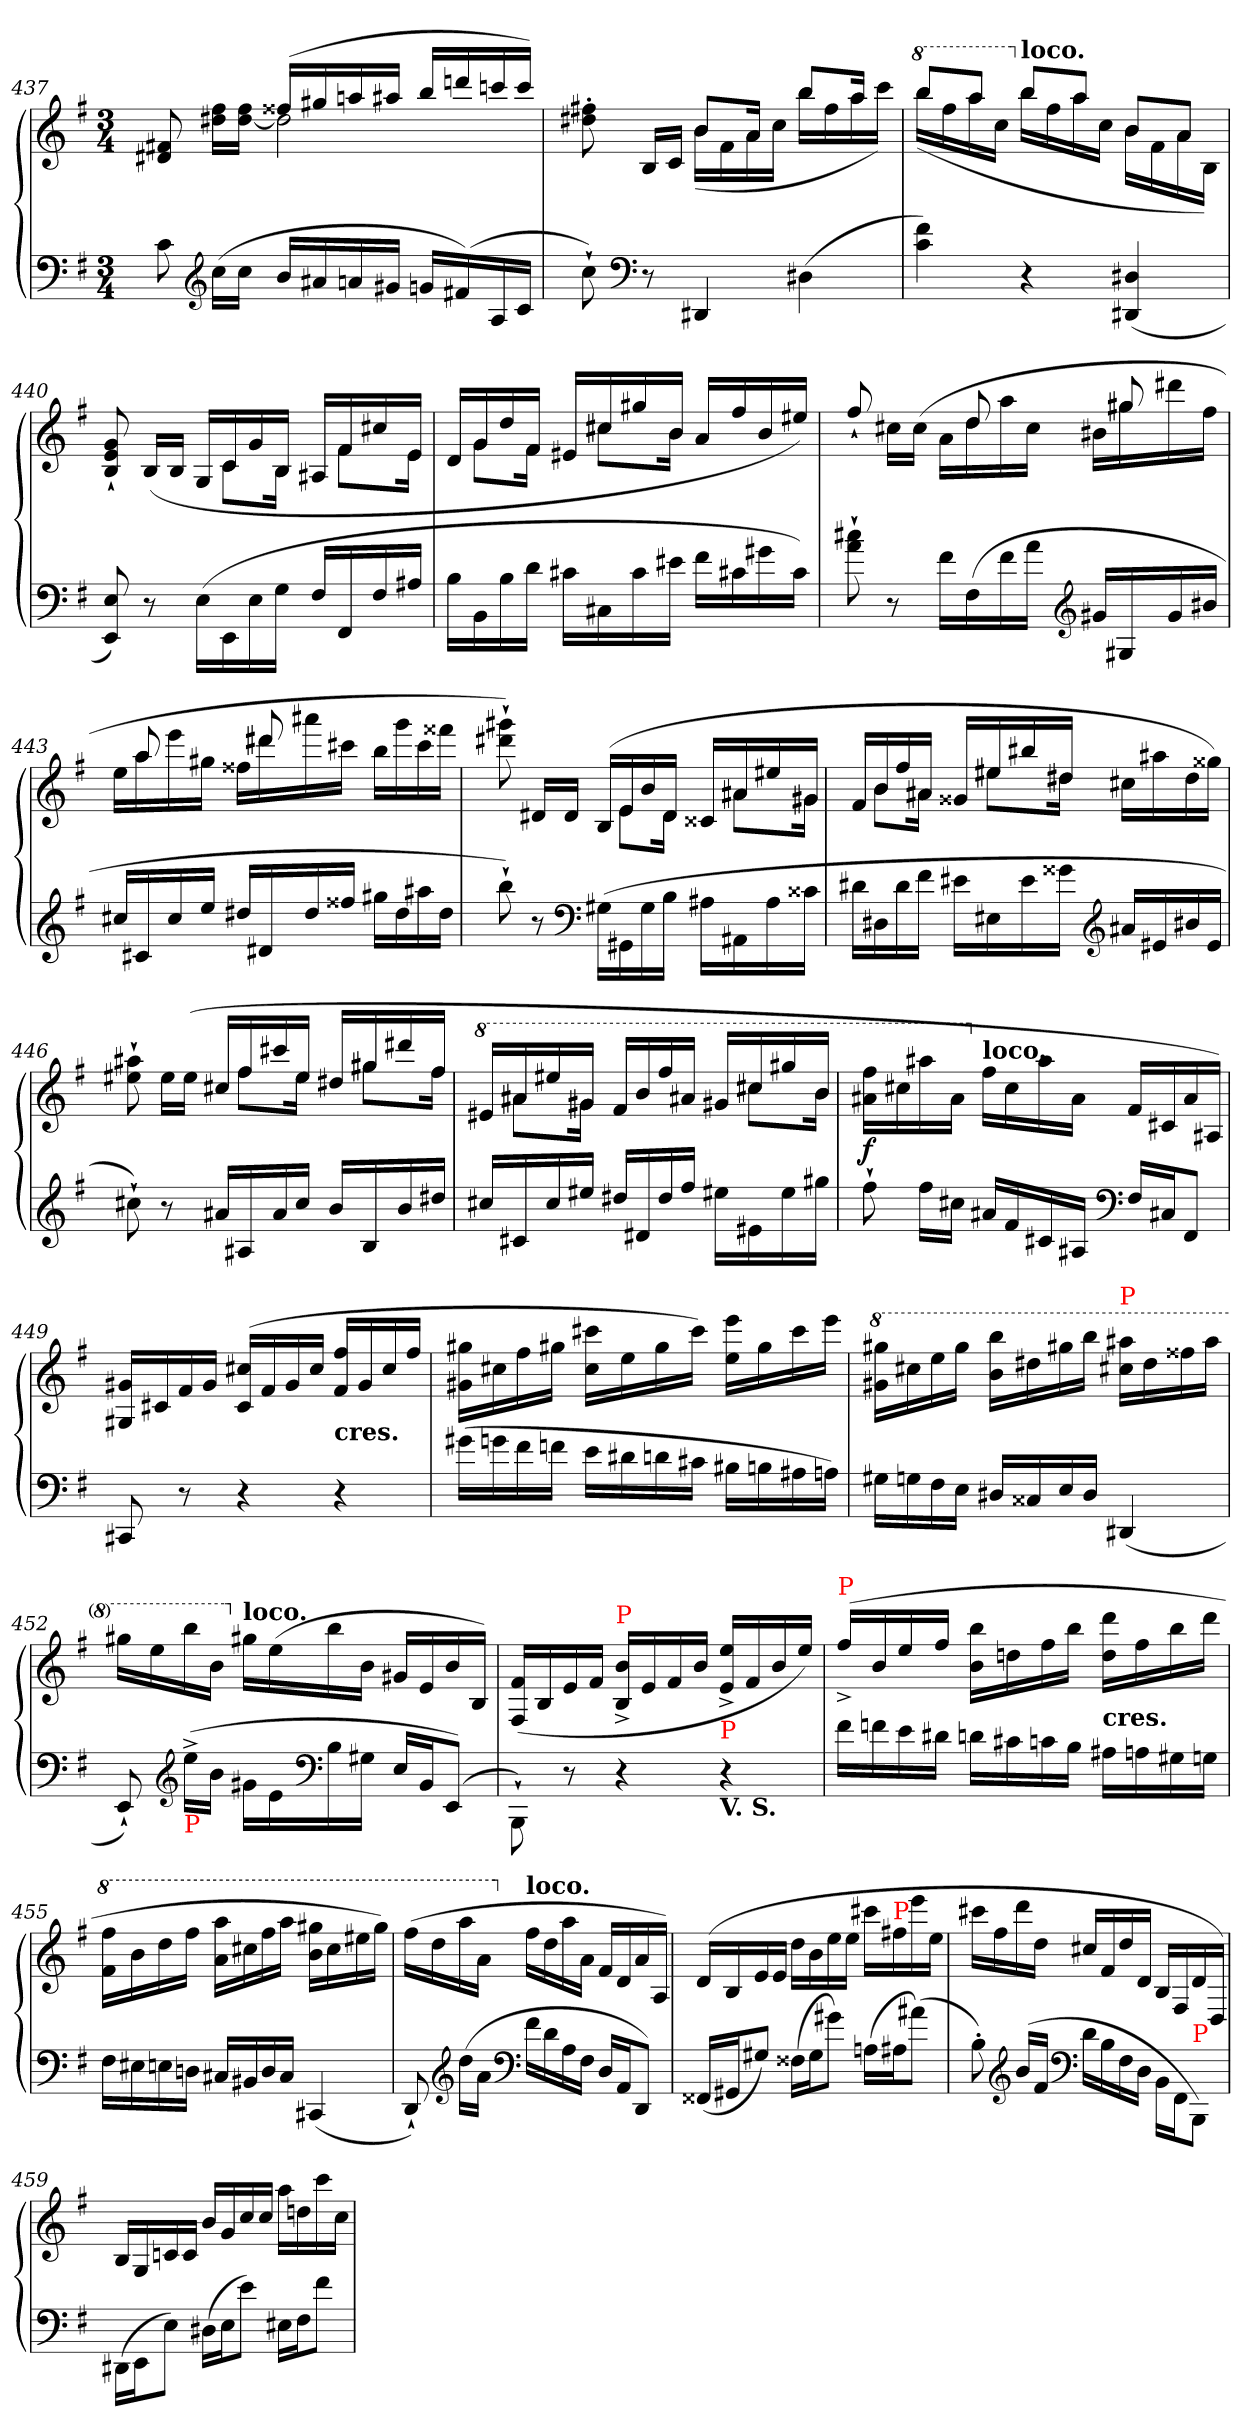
**kern	**kern	**dynam
*part1	*part1	*part1
*staff2	*staff1	*staff1/2
*clefF4	*clefG2	*
*k[f#]	*k[f#]	*
*M3/4	*M3/4	*
=437	=437	=437
*	*^	*
8c	8f#X 8d#X	8ryy	.
*clefG2	*	*	*
(>16cc\LL	8ryy	16ff# 16dd#XLL	.
16ccJJ	.	16ff# [16dd#JJ	.
16b/LL	(>16ff##XLL	2dd#]	.
16a#X	16gg#X	.	.
16an	16aan	.	.
16g#XJJ	16aa#XJJ	.	.
16gn/LL	16bbLL	.	.
(>16f#X)	16dddn	.	.
16A	16cccn	.	.
16cJJ	16cccJJ)	.	.
=438	=438	=438	=438
8cc`>)	8ff#X' 8dd#X'	4ryy	.
*clefF4	*	*	*
8r	16BLL	.	.
.	16cJJ	.	.
4DD#X	8bL	(>16bLL	.
.	.	16f#	.
.	16aJk	16a	.
.	16ryy	16ccJJ	.
(>4D#X	8bbL	16bbLL	.
.	.	16ff#	.
.	16aaJk	16aa	.
.	16ryy	16cccJJ)	.
=439	=439	=439	=439
*	*8va	*	*
4f# 4c)	8bbbL	(>16bbbLL	.
.	.	16fff#	.
.	8aaaJ	16aaa	.
.	.	16cccJJ	.
*	*X8va	*	*
!	!LO:TX:a:B:t=loco.	!	!
4r	8bbL	16bbLL	.
.	.	16ff#	.
.	8aaJ	16aa	.
.	.	16ccJJ	.
(<4D#X 4DD#X	8bL	16bLL	.
.	.	16f#	.
.	8aJ	16a	.
.	.	16BJJ)	.
=440	=440	=440	=440
8E 8EE)	8g`> 8e`> 8B`>	4ryy	.
8r	(>16BLL	.	.
.	16BJJ	.	.
(<16E\LL	16G/LL	16ryy	.
16EE	16c	8c\L	.
16E	16g	.	.
16GJJ	16BJJ	16BJk	.
16F#LL	16A#X/LL	16ryy	.
16FF#	16f#	8f#\L	.
16F#	16cc#X	.	.
16A#XJJ	16eJJ	16eJk	.
=441	=441	=441	=441
16BLL	16d/LL	16ryy	.
16BB	16g	8g\L	.
16B	16dd	.	.
16dJJ	16f#JJ	16f#Jk	.
16c#XLL	16e#XLL	16ryy	.
16C#j	16cc#X	8cc#XL	.
16c#	16gg#X	.	.
16e#XJJ	16bJJ	16bJk	.
16f#\LL	16a/LL	4ryy	.
16c#X	16ff#	.	.
16g#X	16b	.	.
16c#\JJ)	16ee#XJJ)	.	.
=442	=442	=442	=442
8cc#X`<\ 8a`<\	8ff#`>/	8ryy	.
8r	16cc#\LL	8ryy	.
.	(>16cc#JJ	.	.
16f#LL	16a\LL	16ryy	.
(<16F#	16dd	8dd/	.
16f#	16aa	.	.
16aJJ	16cc#JJ	16ryy	.
*clefG2	*	*	*
16g#XLL	16b#X\LL	16ryy	.
16G#X	16gg#X	8gg#X/	.
16g#	16ddd#X	.	.
16b#XJJ	16ff#JJ	16ryy	.
=443	=443	=443	=443
16cc#XLL	16ee\LL	16ryy	.
16c#X	16aa	8aa/	.
16cc#	16eee	.	.
16eeJJ	16gg#XJJ	16ryy	.
16dd#X/LL	16ff##X\LL	16ryy	.
16d#X	16ddd#X	8ddd#X/	.
16dd#	16aaa#X	.	.
16ff##XJJ	16ccc#XJJ	16ryy	.
16gg#XLL	16bb\LL	4ryy	.
16dd#	16ggg	.	.
16aa#X	16ccc#	.	.
16dd#JJ	16fff##XJJ	.	.
=444	=444	=444	=444
8bb`>)	8ggg#X`> 8ddd#X`>)	4ryy	.
8r	16d#XLL	.	.
.	16d#JJ	.	.
*clefF4	*	*	*
(>16G#XLL	(>16B/LL	16ryy	.
16GG#X	16e	8e\L	.
16G#	16b	.	.
16BJJ	16d#JJ	16d#Jk	.
16A#XLL	16c##X/LL	16ryy	.
16AA#X	16a#X	8a#X\L	.
16A#	16ee#X	.	.
16c##XJJ	16g#XJJ	16g#XJk	.
=445	=445	=445	=445
16d#XLL	16f#LL	16ryy	.
16D#X	16b	8bL	.
16d#	16ff#	.	.
16f#JJ	16a#XJJ	16a#XJk	.
16e#XLL	16g##XLL	16ryy	.
16E#X	16ee#X	8ee#XL	.
16e#	16bb#X	.	.
16g##XJJ	16dd#XJJ	16dd#XJk	.
*clefG2	*	*	*
16a#X/LL	16cc#XLL	4ryy	.
16e#X	16aa#X	.	.
16b#X	16dd#	.	.
16e#JJ	16gg##XJJ)	.	.
=446	=446	=446	=446
8cc#X`>)	8aa#X`> 8ee#X`>	4ryy	.
8r	16ee#LL	.	.
.	(>16ee#JJ	.	.
16a#X/LL	16cc#XLL	16ryy	.
16A#X	16ff#	8ff#L	.
16a#	16ccc#X	.	.
16cc#JJ	16ee#JJ	16ee#Jk	.
16b/LL	16dd#XLL	16ryy	.
16B	16gg#X	8gg#XL	.
16b	16ddd#X	.	.
16dd#XJJ	16ff#JJ	16ff#Jk	.
=447	=447	=447	=447
*	*8va	*	*
16cc#X/LL	16ee#XLL	16ryy	.
16c#X	16aa#X	8aa#XL	.
16cc#	16eee#X	.	.
16ee#XJJ	16gg#XJJ	16gg#XJk	.
16dd#X/LL	16ff#/LL	16ryy	.
16d#X	16bb	4ryy	.
16dd#	16fff#	.	.
16ff#JJ	16aa#XJJ	.	.
16ee#X\LL	16gg#XLL	.	.
16e#X	16ccc#X	8ccc#XL	.
16ee#	16ggg#X	.	.
16gg#XJJ	16bbJJ	16bbJk	.
*	*v	*v	*
=448	=448	=448
8ff#`>	16fff# 16aa#XLL	f
.	16ccc#X	.
16ff#LL	16aaa#X	.
16cc#XJJ	16aa#JJ	.
*	*X8va	*
!	!LO:TX:a:B:t=loco.	!
16a#X/LL	16ff#LL	.
16f#	16cc#	.
16c#X	16aa#	.
16A#XJJ	16a#JJ	.
*clefF4	*	*
16F#/LL	16f#LL	.
16C#XJ	16c#X	.
8FF#J	16a#	.
.	16A#XJJ)	.
=449	=449	=449
8CC#X	16g#X 16G#XLL	.
.	16c#X	.
8r	16f#	.
.	16g#JJ	.
4r	(>16cc#X/ 16c#/LL	.
.	16f#	.
.	16g#	.
.	16cc#JJ	.
!	!LO:TX:c:B:t=cres.	!
4r	16ff#/ 16f#/LL	.
.	16g#	.
.	16cc#	.
.	16ff#JJ	.
=450	=450	=450
(>16g#XLL	16gg#X 16g#XLL	.
16gn	16cc#X	.
16f#	16ff#	.
16fnJJ	16gg#XJJ	.
16eLL	16ccc#X 16cc#LL	.
16d#X	16ee	.
16dn	16gg#	.
16c#XJJ	16ccc#JJ)	.
16B#XLL	16eee 16eeLL	.
16Bn	16gg#	.
16A#X	16ccc#	.
16AnJJ)	16eeeJJ	.
=451	=451	=451
*	*8va	*
16G#XLL	16ggg#X 16gg#XLL	.
16Gn	16ccc#X	.
16F#	16eee	.
16EJJ	16ggg#JJ	.
16D#X/LL	16bbb 16bbLL	.
16C##X	16ddd#X	.
16E	16ggg#X	.
16D#JJ	16bbbJJ	.
!	!LO:TX:a:color=red:t=P	!
(<4DD#X	16aaa#X 16ccc#XLL	.
.	16ddd#	.
.	16fff##X	.
.	16aaa#JJ	.
=452	=452	=452
8EE`<)	16ggg#XLL	.
.	16eee	.
*clefG2	*	*
!LO:TX:b:color=red:t=P	!	!
(>16ee^<LL	16bbb	.
16bJJ	16bbJJ	.
*	*X8va	*
!	!LO:TX:a:B:t=loco.	!
16g#X\LL	16gg#XLL	.
16e	(>16ee	.
*clefF4	*	*
16B	16bb	.
16G#XJJ	16bJJ	.
16E/LL	16g#XLL	.
16BBJ	16e	.
(<8EEJ)	16b	.
.	16BJJ)	.
=453	=453	=453
8BBB`<\)	(>16f#/ 16F#/LL	.
.	16B/	.
8r	16e	.
.	16f#JJ	.
!	!LO:TX:a:color=red:t=P	!
4r	16b^< 16B^<LL	.
.	16e	.
.	16f#	.
.	16bJJ	.
!	!LO:TX:b:color=red:t=P	!
!LO:TX:b:B:t=V. S.	!	!
4r	16ee^< 16e^<LL	.
.	16f#	.
.	16b	.
.	16eeJJ)	.
=454	=454	=454
!	!LO:TX:a:color=red:t=P	!
16f#\LL	(>16ff#^</LL	.
16fn\	16b/	.
16e\	16ee/	.
16d#XJJ	16ff#JJ	.
16dnLL	16bb 16bLL	.
16c#X	16ddn	.
16cn	16ff#	.
16BJJ	16bbJJ	.
!	!LO:TX:c:B:t=cres.	!
16A#XLL	16ddd 16ddLL	.
16An	16ff#	.
16G#X	16bb	.
16GnJJ	16dddJJ	.
=455	=455	=455
*	*8va	*
16F#LL	16fff# 16ff#LL	.
16E#X	16bb	.
16En	16ddd	.
16DnJJ	16fff#JJ	.
16C#X/LL	16aaa 16aaLL	.
16BB#X	16ccc#X	.
16D	16fff#	.
16C#JJ	16aaaJJ	.
(<4CC#X	16ggg#X 16bbLL	.
.	16ccc#	.
.	16eee#X	.
.	16ggg#JJ)	.
=456	=456	=456
8DD`<)	(>16fff#LL	.
.	16ddd	.
*clefG2	*	*
(>16ddLL	16aaa	.
16aJJ	16aaJJ	.
*clefF4	*	*
*	*X8va	*
!	!LO:TX:a:B:t=loco.	!
16f#LL	16ff#LL	.
16d	16dd	.
16A	16aa	.
16F#JJ	16aJJ	.
16D/LL	16f#LL	.
16AAJ	16d	.
8DDJ)	16a	.
.	16AJJ)	.
=457	=457	=457
(<16FF##X/LL	(>16dLL	.
16GG#XJ	16B	.
8G#XJ)	16e	.
.	16eJJ	.
(>16F##X\LL	16ddLL	.
16G#J	16b	.
8g#XJ)	16ee	.
.	16eeJJ	.
(>16An\LL	16ccc#XLL	.
!	!LO:TX:a:color=red:t=P	!
16A#XJ	16ff#X	.
(>8a#XJ)	16eee	.
.	16eeJJ	.
=458	=458	=458
8B'>)	16ccc#XLL	.
.	16ff#	.
*clefG2	*	*
(>16b/LL	16ddd	.
16f#JJ	16ddJJ	.
*clefF4	*	*
16dLL	16cc#X/LL	.
16B	16f#	.
16F#	16dd	.
16DJJ	16dJJ	.
16BBLL	16BLL	.
16FF#\J	16F#/	.
!LO:TX:a:color=red:t=P	!	!
8BBBJ)	16d	.
.	16D/JJ)	.
=459	=459	=459
(>16DD#X\LL	16B/LL	.
16EE\J	16G/	.
8E\J)	16cn/	.
.	16c/JJ	.
(>16D#XLL	16b/LL	.
16EJ	16g	.
8eJ)	16cc	.
.	16ccJJ	.
16E#XLL	16aaLL	.
16F#J	16ddn	.
8f#J	16ccc	.
.	16ccJJ	.
=	=	=
*-	*-	*-
